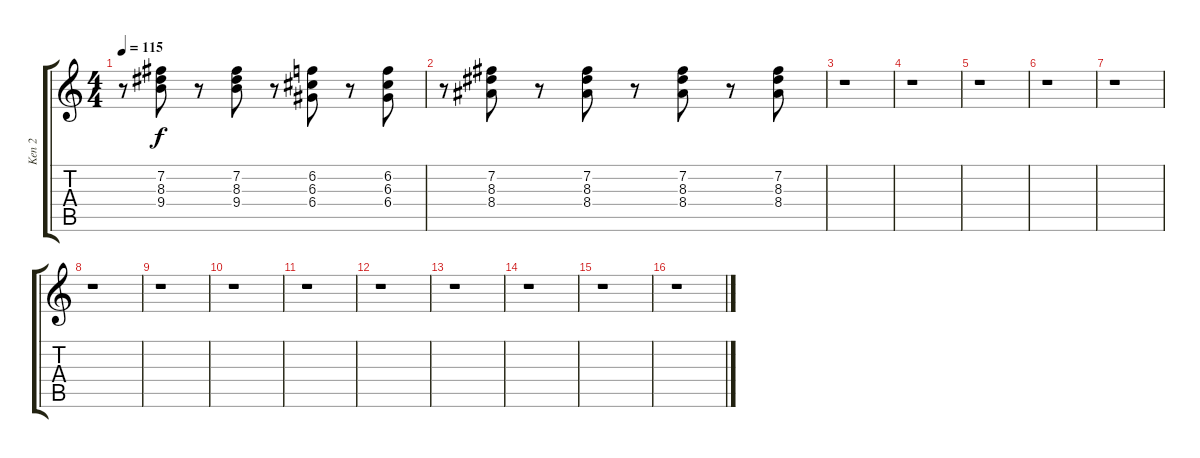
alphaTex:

\track ("Ken 2" "Ken 2") {instrument distortionguitar}
\staff {score tabs}
\tuning (E4 B3 G3 D3 A2 E2) {hide}
\ts (4 4)
\tempo 115
\clef g2
\ks c
r.8{dy f} (7.2 8.3 9.4).8 r.8 (7.2 8.3 9.4).8 r.8 (6.2 6.3 6.4).8 r.8 (6.2 6.3 6.4).8 |
r.8 (7.2 8.3 8.4).8 r.8 (7.2 8.3 8.4).8 r.8 (7.2 8.3 8.4).8 r.8 (7.2 8.3 8.4).8 |
r.1 |
r.1 |
r.1 |
r.1 |
r.1 |
r.1 |
r.1 |
r.1 |
r.1 |
r.1 |
r.1 |
r.1 |
r.1 |
r.1
